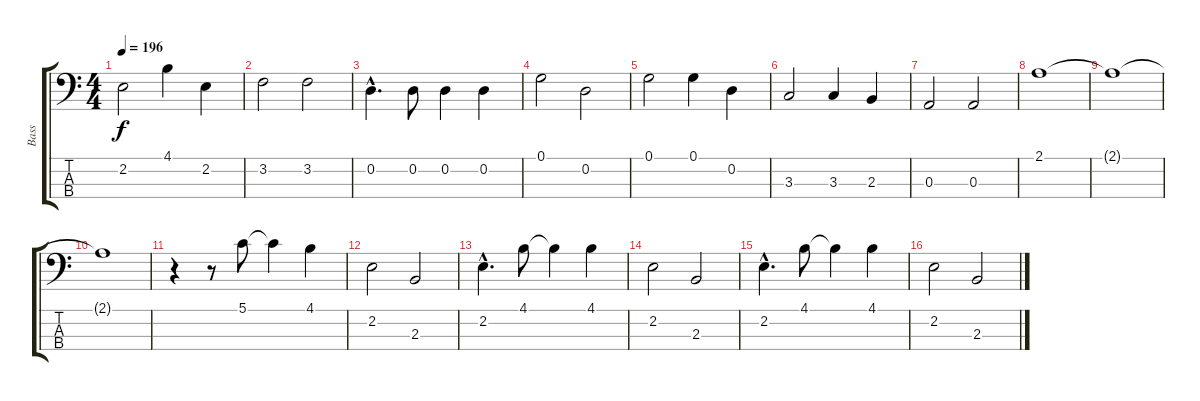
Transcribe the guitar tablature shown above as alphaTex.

\track ("Bass" "Bass") {instrument electricbassfinger}
\staff {score tabs}
\tuning (G2 D2 A1 E1) {hide}
\ts (4 4)
\tempo 196
\clef f4
\ks c
2.2.2{dy f} 4.1.4 2.2.4 |
3.2.2 3.2.2 |
0.2{hac}.4{d} 0.2.8 0.2.4 0.2.4 |
0.1.2 0.2.2 |
0.1.2 0.1.4 0.2.4 |
3.3.2 3.3.4 2.3.4 |
0.3.2 0.3.2 |
2.1.1 |
2.1{t}.1 |
2.1{t}.1 |
r.4 r.8 5.1.8 5.1{t}.4 4.1.4 |
2.2.2 2.3.2 |
2.2{hac}.4{d} 4.1.8 4.1{t}.4 4.1.4 |
2.2.2 2.3.2 |
2.2{hac}.4{d} 4.1.8 4.1{t}.4 4.1.4 |
2.2.2 2.3.2
